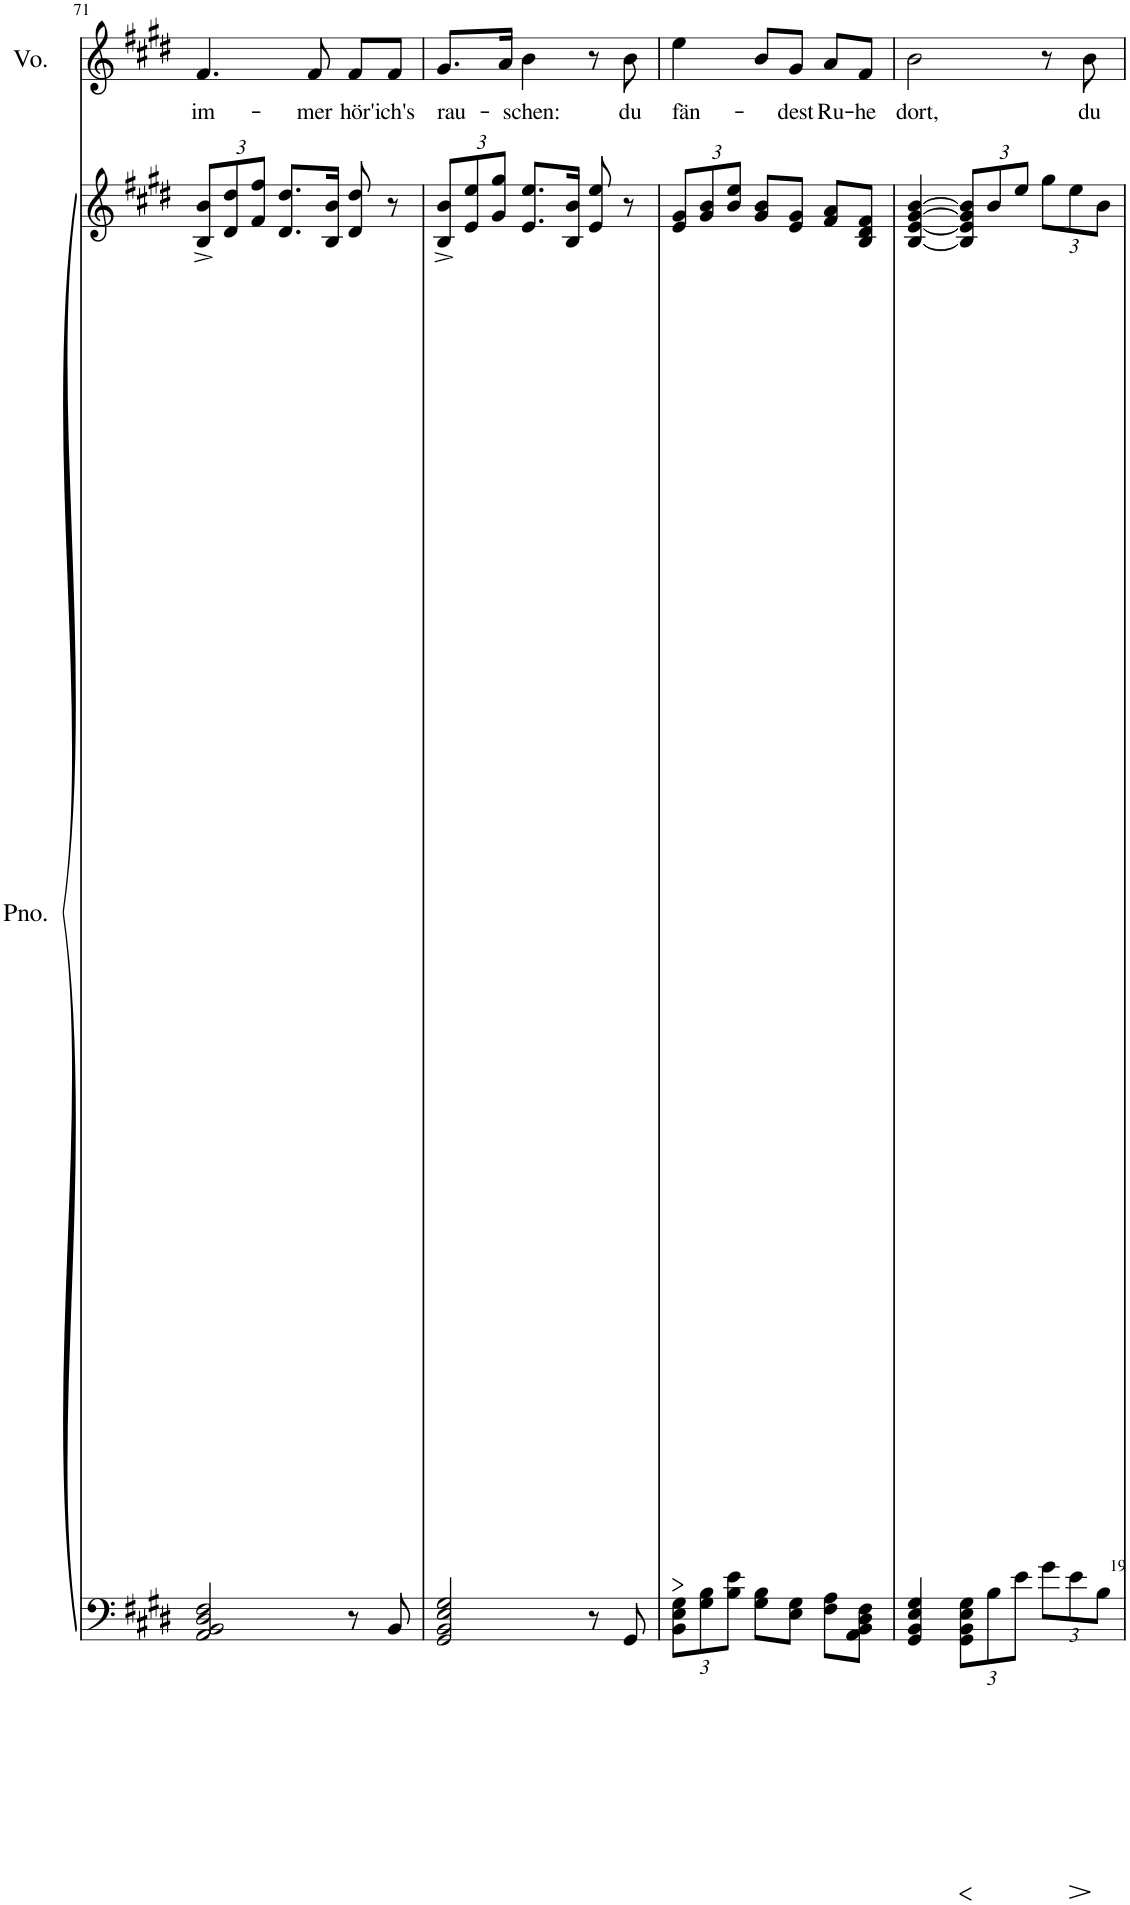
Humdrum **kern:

**kern	**kern	**dynam	**kern	**text
*part2	*part2	*part2	*part1	*part1
*staff3	*staff2	*staff2/3	*staff1	*staff1
*I"Piano	*	*	*I"Voice	*
*I'Pno.	*	*	*I'Vo.	*
!!LO:PB:g=z
*clefF4	*clefG2	*	*clefG2	*
*k[f#c#g#d#]	*k[f#c#g#d#]	*	*k[f#c#g#d#]	*
*M3/4	*M3/4	*	*M3/4	*
*	*Xbrackettup	*	*	*
=71	=71	=71	=71	=71
!	!	!	!	!LO:LY:b
2AA/ 2BB/ 2D#/ 2F#/	12B/^ 12b/^L	.	4.f#/	im-
.	12d#/ 12dd#/	.	.	.
.	12f#/ 12ff#/J	.	.	.
.	8.d#/ 8.dd#/L	.	.	.
!	!	!	!	!LO:LY:b
.	.	.	8f#/	-mer
.	16B/ 16b/Jk	.	.	.
!	!	!	!	!LO:LY:b
8r	8d#/ 8dd#/	.	8f#/L	hör'
!	!	!	!	!LO:LY:b
8BB/	8r	.	8f#/J	ich's
=72	=72	=72	=72	=72
!	!	!	!	!LO:LY:b
2GG#/ 2BB/ 2E/ 2G#/	12B/^ 12b/^L	.	8.g#/L	rau-
.	12e/ 12ee/	.	.	.
.	12g#/ 12gg#/J	.	.	.
.	.	.	16a/Jk	.
!	!	!	!	!LO:LY:b
.	8.e/ 8.ee/L	.	4b\	-schen:
.	16B/ 16b/Jk	.	.	.
8r	8e/ 8ee/	.	8r	.
!	!	!	!	!LO:LY:b
8GG#/	8r	.	8b\	du
=73	=73	=73	=73	=73
*Xbrackettup	*	*	*	*
!	!	!LO:HP:b	!	!LO:LY:b
12BB\ 12E\ 12G#\L	12e/ 12g#/L	>	4ee\	fän-
12G#\ 12B\	12g#/ 12b/	.	.	.
12B\ 12e\J	12b/ 12ee/J	.	.	.
8G#\ 8B\L	8g#/ 8b/L	.	8b/L	.
!	!	!	!	!LO:LY:b
8E\ 8G#\J	8e/ 8g#/J	.	8g#/J	-dest
!	!	!	!	!LO:LY:b
8F#\ 8A\L	8f#/ 8a/L	.	8a/L	Ru-
!	!	!	!	!LO:LY:b
8AA\ 8BB\ 8D#\ 8F#\J	8B/ 8d#/ 8f#/J	.	8f#/J	-he
.	.	]	.	.
=74	=74	=74	=74	=74
!	!	!	!	!LO:LY:b
4GG#/ 4BB/ 4E/ 4G#/	[4B/ [4e/ [4g#/ [4b/	.	2b\	dort,
12GG#\ 12BB\ 12E\ 12G#\L	12B/] 12e/] 12g#/] 12b/]L	.	.	.
12B\	12b/	.	.	.
12e\J	12ee/J	.	.	.
12g#\L	12gg#\L	.	8r	.
12e\	12ee\	.	.	.
!	!	!	!	!LO:LY:b
.	.	.	8b\	du
12B\J	12b\J	.	.	.
=	=	=	=	=
*-	*-	*-	*-	*-
